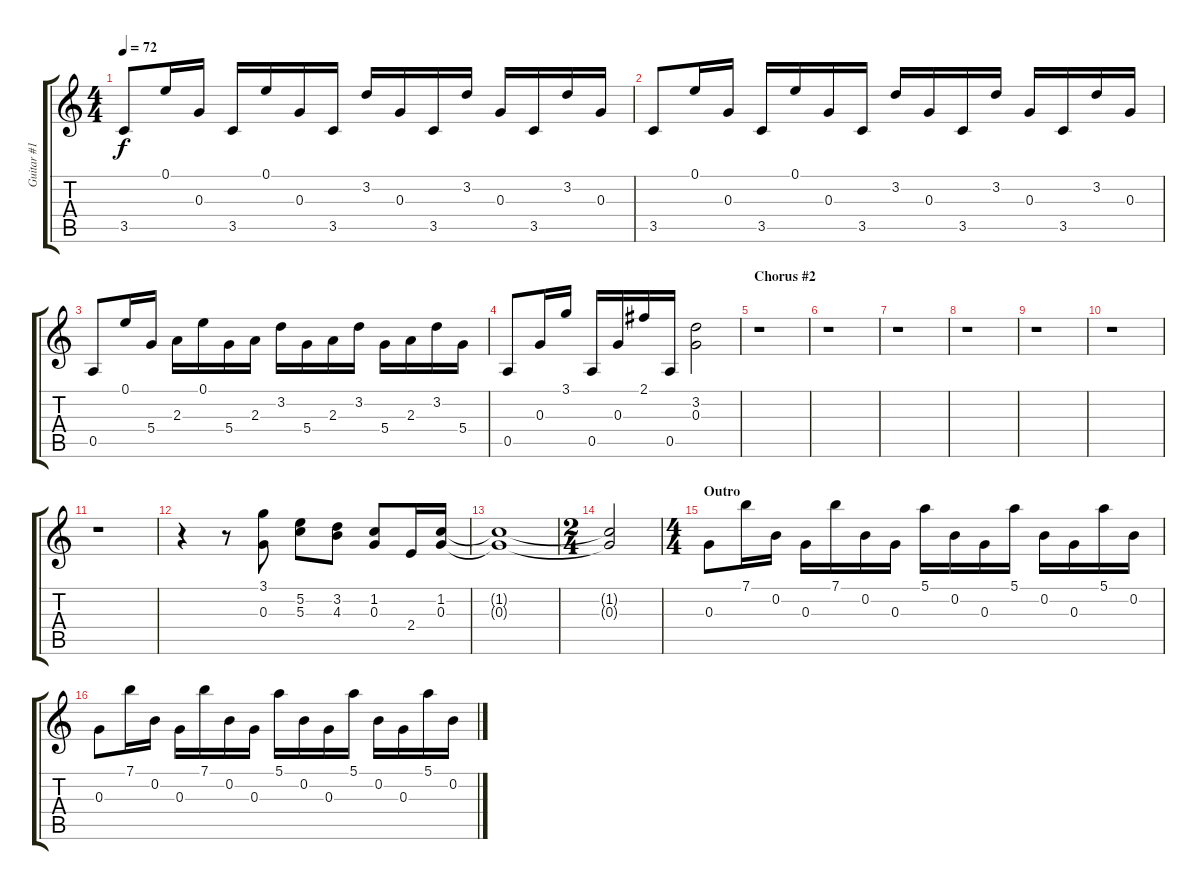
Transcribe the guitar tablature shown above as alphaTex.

\track ("Guitar #1" "Guitar #1") {instrument acousticguitarnylon}
\staff {score tabs}
\tuning (E4 B3 G3 D3 A2 E2) {hide}
\ts (4 4)
\tempo 72
\clef g2
\ks c
3.5.8{dy f} 0.1.16 0.3.16 3.5.16 0.1.16 0.3.16 3.5.16 3.2.16 0.3.16 3.5.16 3.2.16 0.3.16 3.5.16 3.2.16 0.3.16 |
3.5.8 0.1.16 0.3.16 3.5.16 0.1.16 0.3.16 3.5.16 3.2.16 0.3.16 3.5.16 3.2.16 0.3.16 3.5.16 3.2.16 0.3.16 |
0.5.8 0.1.16 5.4.16 2.3.16 0.1.16 5.4.16 2.3.16 3.2.16 5.4.16 2.3.16 3.2.16 5.4.16 2.3.16 3.2.16 5.4.16 |
0.5.8 0.3.16 3.1.16 0.5.16 0.3.16 2.1.16 0.5.16 (3.2 0.3).2 |
\section ("" "Chorus #2")
r.1 |
r.1 |
r.1 |
r.1 |
r.1 |
r.1 |
r.1 |
r.4 r.8 (3.1 0.3).8 (5.2 5.3).8 (3.2 4.3).8 (1.2 0.3).8 2.4.16 (1.2 0.3).16 |
(1.2{t} 0.3{t}).1 |
\ts (2 4)
(1.2{t} 0.3{t}).2 |
\ts (4 4)
\section ("" "Outro")
0.3.8 7.1.16 0.2.16 0.3.16 7.1.16 0.2.16 0.3.16 5.1.16 0.2.16 0.3.16 5.1.16 0.2.16 0.3.16 5.1.16 0.2.16 |
0.3.8 7.1.16 0.2.16 0.3.16 7.1.16 0.2.16 0.3.16 5.1.16 0.2.16 0.3.16 5.1.16 0.2.16 0.3.16 5.1.16 0.2.16
